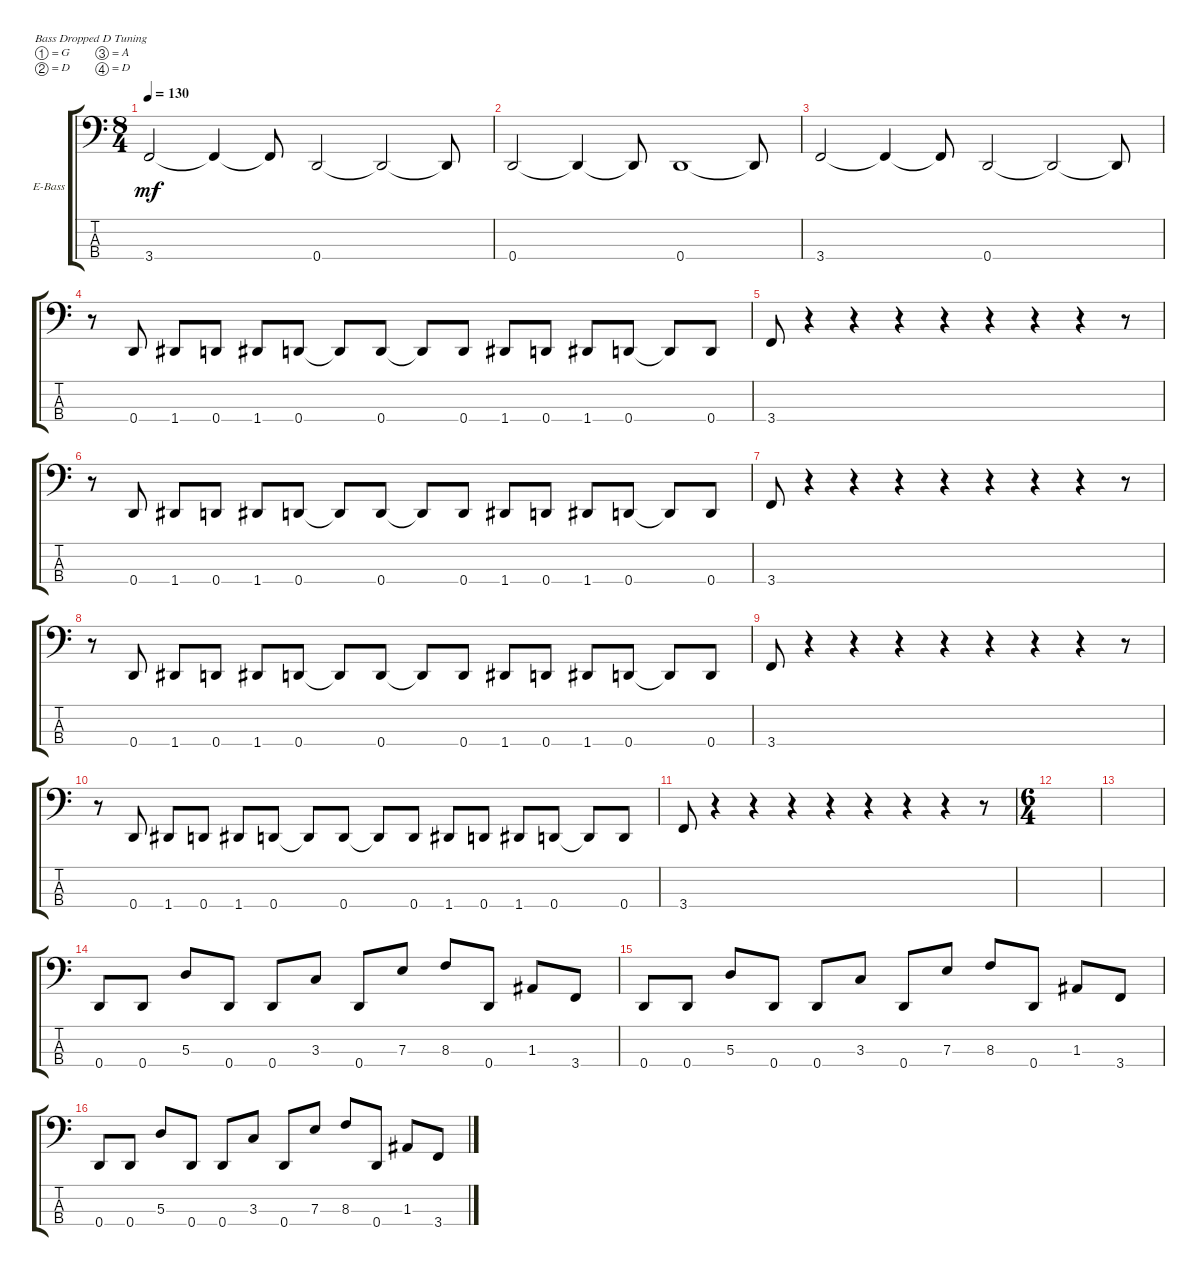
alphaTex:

\bracketExtendMode groupsimilarinstruments
\firstSystemTrackNameOrientation horizontal
\otherSystemsTrackNameOrientation horizontal
\track ("Electric Bass" "E-Bass") {instrument electricbassfinger}
\staff {score tabs}
\tuning (G2 D2 A1 D1)
\ts (8 4)
\tempo 130
\clef f4
\ks c
3.4.2{dy mf} 3.4{t}.4 3.4{t}.8 0.4.2 0.4{t}.2 0.4{t}.8 |
0.4.2 0.4{t}.4 0.4{t}.8 0.4.1 0.4{t}.8 |
3.4.2 3.4{t}.4 3.4{t}.8 0.4.2 0.4{t}.2 0.4{t}.8 |
r.8 0.4.8 1.4.8 0.4.8 1.4.8 0.4.8 0.4{t}.8 0.4.8 0.4{t}.8 0.4.8 1.4.8 0.4.8 1.4.8 0.4.8 0.4{t}.8 0.4.8 |
3.4.8 r.4 r.4 r.4 r.4 r.4 r.4 r.4 r.8 |
r.8 0.4.8 1.4.8 0.4.8 1.4.8 0.4.8 0.4{t}.8 0.4.8 0.4{t}.8 0.4.8 1.4.8 0.4.8 1.4.8 0.4.8 0.4{t}.8 0.4.8 |
3.4.8 r.4 r.4 r.4 r.4 r.4 r.4 r.4 r.8 |
r.8 0.4.8 1.4.8 0.4.8 1.4.8 0.4.8 0.4{t}.8 0.4.8 0.4{t}.8 0.4.8 1.4.8 0.4.8 1.4.8 0.4.8 0.4{t}.8 0.4.8 |
3.4.8 r.4 r.4 r.4 r.4 r.4 r.4 r.4 r.8 |
r.8 0.4.8 1.4.8 0.4.8 1.4.8 0.4.8 0.4{t}.8 0.4.8 0.4{t}.8 0.4.8 1.4.8 0.4.8 1.4.8 0.4.8 0.4{t}.8 0.4.8 |
3.4.8 r.4 r.4 r.4 r.4 r.4 r.4 r.4 r.8 |
\ts (6 4)
|
|
0.4.8 0.4.8 5.3.8 0.4.8 0.4.8 3.3.8 0.4.8 7.3.8 8.3.8 0.4.8 1.3.8 3.4.8 |
0.4.8 0.4.8 5.3.8 0.4.8 0.4.8 3.3.8 0.4.8 7.3.8 8.3.8 0.4.8 1.3.8 3.4.8 |
0.4.8 0.4.8 5.3.8 0.4.8 0.4.8 3.3.8 0.4.8 7.3.8 8.3.8 0.4.8 1.3.8 3.4.8
